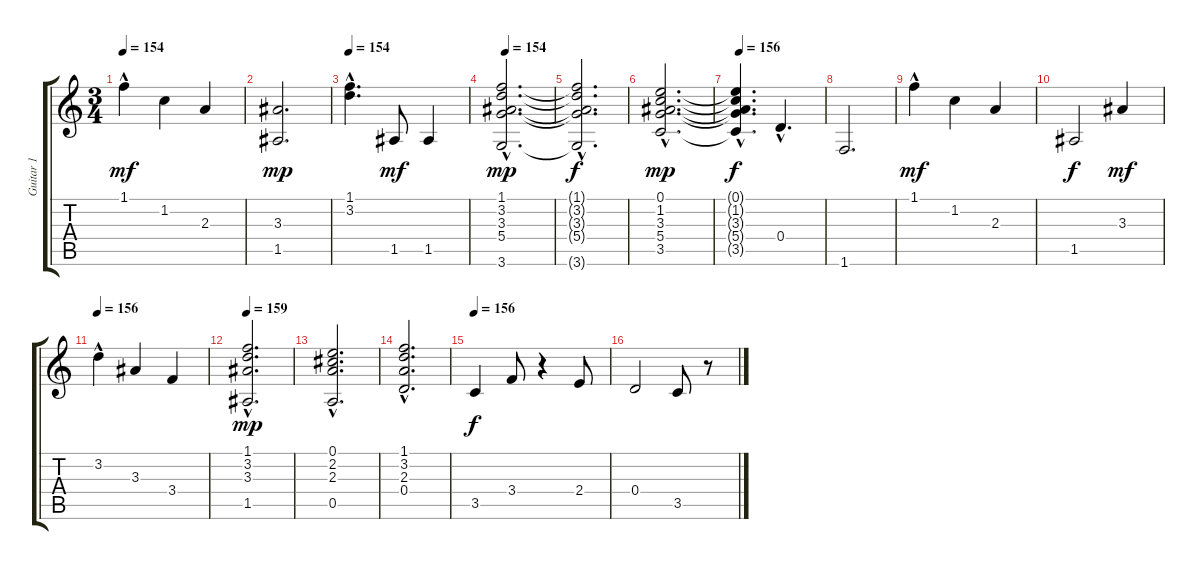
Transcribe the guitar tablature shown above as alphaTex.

\track ("Guitar 1" "Guitar 1") {instrument distortionguitar}
\staff {score tabs}
\tuning (E4 B3 G3 D3 A2 E2) {hide}
\ts (3 4)
\tempo 154
\clef g2
\ks c
1.1{hac}.4{dy mf} 1.2.4 2.3.4 |
(3.3 1.5).2{d dy mp} |
\tempo 154
(1.1{hac} 3.2{hac}).4{d} 1.5.8{dy mf} 1.5.4 |
\tempo 154
(1.1{hac} 3.2{hac} 3.3{hac} 5.4{hac} 3.6{hac}).2{d dy mp} |
(1.1{hac t} 3.2{hac t} 3.3{hac t} 5.4{hac t} 3.6{hac t}).2{d dy f} |
(0.1{hac} 1.2{hac} 3.3{hac} 5.4{hac} 3.5{hac}).2{d dy mp} |
\tempo 156
(0.1{hac t} 1.2{hac t} 3.3{hac t} 5.4{hac t} 3.5{hac t}).4{d dy f} 0.4{hac}.4{d} |
1.6.2{d} |
1.1{hac}.4{dy mf} 1.2.4 2.3.4 |
1.5.2{dy f} 3.3.4{dy mf} |
\tempo 156
3.2{hac}.4 3.3.4 3.4.4 |
\tempo 159
(1.1{hac} 3.2{hac} 3.3{hac} 1.5{hac}).2{d dy mp} |
(0.1{hac} 2.2{hac} 2.3{hac} 0.5{hac}).2{d} |
(1.1{hac} 3.2{hac} 2.3{hac} 0.4{hac}).2{d} |
\tempo 156
3.5.4{dy f} 3.4.8 r.4 2.4.8 |
0.4.2 3.5.8 r.8
